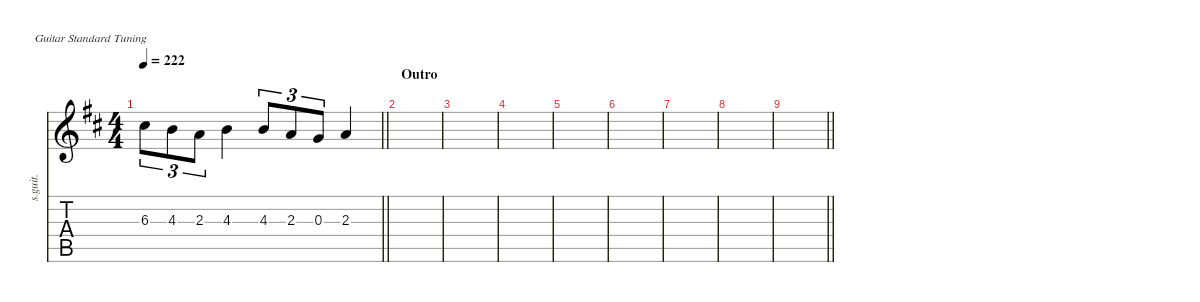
\defaultSystemsLayout 4
\hideDynamics
\bracketExtendMode nobrackets
\otherSystemsTrackNameOrientation horizontal
\track ("Guitar 3" "s.guit.") {defaultSystemsLayout 32 instrument electricguitarclean}
\staff {score tabs}
\tuning (E4 B3 G3 D3 A2 E2)
\ts (4 4)
\tempo 222
\clef g2
\barLineRight lightlight
\ks bminor
6.3{acc #}.8{tu (3 2) dy f beam Down} 4.3{acc forcenatural}.8{tu (3 2) beam Down} 2.3{acc forcenatural}.8{tu (3 2) beam Down} 4.3{acc forcenatural}.4{beam Down} 4.3{acc forcenatural}.8{tu (3 2) beam Up} 2.3{acc forcenatural}.8{tu (3 2) beam Up} 0.3{acc forcenatural}.8{tu (3 2) beam Up} 2.3{acc forcenatural}.4{beam Up} |
\section ("" "Outro")
|
|
|
|
|
|
|
\barLineRight lightlight
